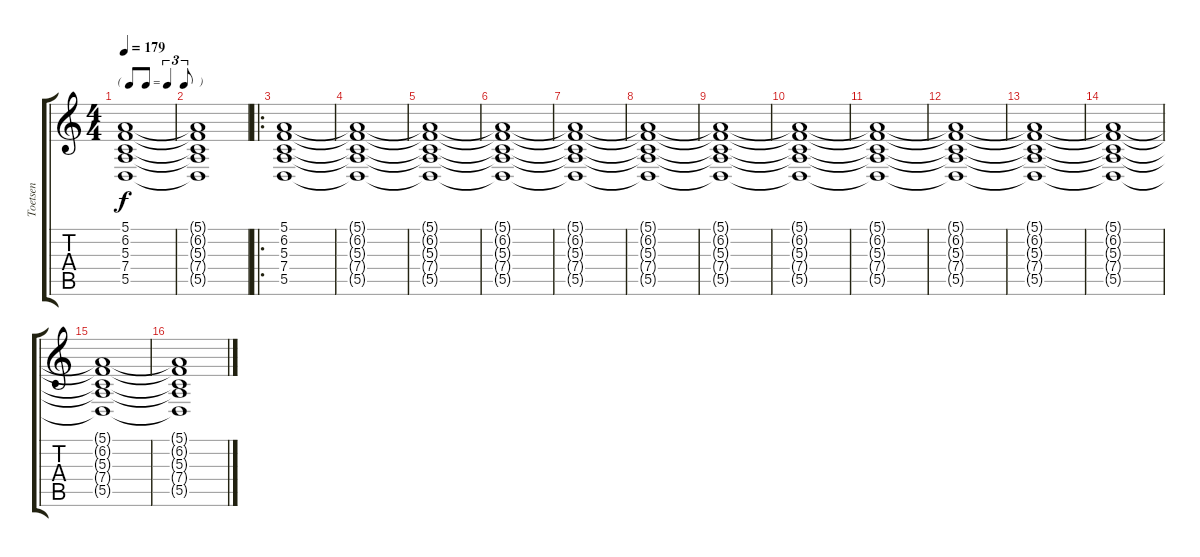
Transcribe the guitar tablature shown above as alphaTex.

\track ("Toetsen" "Toetsen") {instrument synthstrings1}
\staff {score tabs}
\tuning (E4 B3 G3 D3 A2 E2) {hide}
\ts (4 4)
\tf triplet8th
\tempo 179
\clef g2
\ks c
(5.1{t} 6.2{t} 5.3{t} 7.4{t} 5.5{t}).1{dy f} |
(5.1{t} 6.2{t} 5.3{t} 7.4{t} 5.5{t}).1 |
\ro
(5.1 6.2 5.3 7.4 5.5).1 |
(5.1{t} 6.2{t} 5.3{t} 7.4{t} 5.5{t}).1 |
(5.1{t} 6.2{t} 5.3{t} 7.4{t} 5.5{t}).1 |
(5.1{t} 6.2{t} 5.3{t} 7.4{t} 5.5{t}).1 |
(5.1{t} 6.2{t} 5.3{t} 7.4{t} 5.5{t}).1 |
(5.1{t} 6.2{t} 5.3{t} 7.4{t} 5.5{t}).1 |
(5.1{t} 6.2{t} 5.3{t} 7.4{t} 5.5{t}).1 |
(5.1{t} 6.2{t} 5.3{t} 7.4{t} 5.5{t}).1 |
(5.1{t} 6.2{t} 5.3{t} 7.4{t} 5.5{t}).1 |
(5.1{t} 6.2{t} 5.3{t} 7.4{t} 5.5{t}).1 |
(5.1{t} 6.2{t} 5.3{t} 7.4{t} 5.5{t}).1 |
(5.1{t} 6.2{t} 5.3{t} 7.4{t} 5.5{t}).1 |
(5.1{t} 6.2{t} 5.3{t} 7.4{t} 5.5{t}).1 |
(5.1{t} 6.2{t} 5.3{t} 7.4{t} 5.5{t}).1
